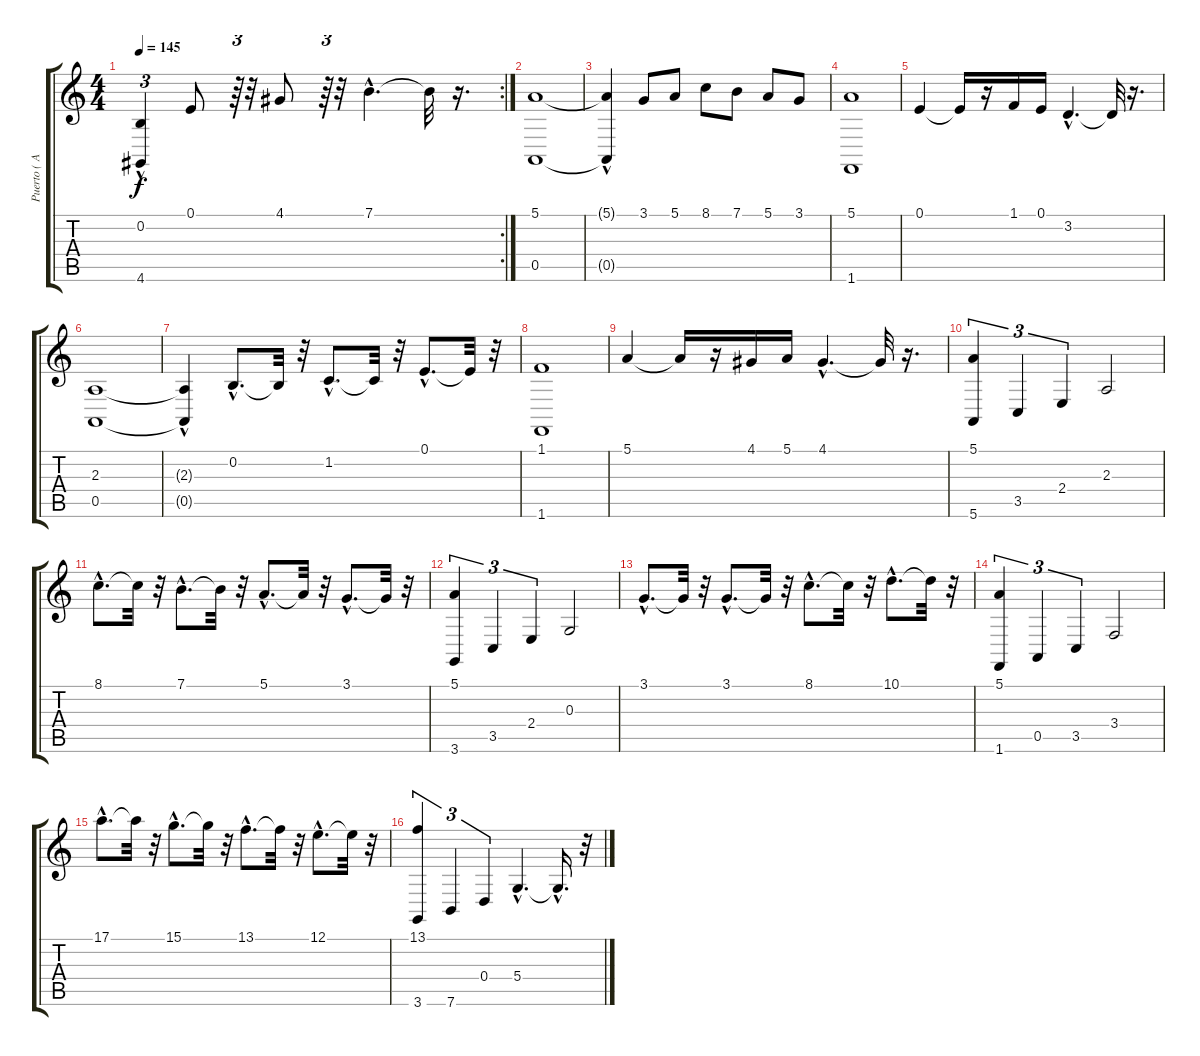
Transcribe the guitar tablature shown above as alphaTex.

\track ("Puerto ( Aoshi )" "Puerto ( A") {instrument pad1newage}
\staff {score tabs}
\tuning (E4 B3 G3 D3 A2 E2) {hide}
\rc 2
\ts (4 4)
\tempo 145
\clef g2
\ks c
(0.2 4.6{hac}).4{tu (3 2) dy f} 0.1.8 r.64{tu (3 2)} r.32 4.1.8 r.64{tu (3 2)} r.32 7.1{hac}.4{d} 7.1{t}.32 r.16{d} |
(5.1 0.5).1{instrument pad1newage} |
(5.1{hac t} 0.5{hac t}).4 3.1.8 5.1.8 8.1.8 7.1.8 5.1.8 3.1.8 |
(5.1 1.6).1 |
0.1.4 0.1{t}.16 r.16 1.1.16 0.1.16 3.2{hac}.4{d} 3.2{t}.32 r.16{d} |
(2.3 0.5).1 |
(2.3{hac t} 0.5{hac t}).4 0.2{hac}.8{d} 0.2{t}.32 r.32 1.2{hac}.8{d} 1.2{t}.32 r.32 0.1{hac}.8{d} 0.1{t}.32 r.32 |
(1.1 1.6).1 |
5.1.4 5.1{t}.16 r.16 4.1.16 5.1.16 4.1{hac}.4{d} 4.1{t}.32 r.16{d} |
(5.1 5.6).4{tu (3 2)} 3.5.4{tu (3 2)} 2.4.4{tu (3 2)} 2.3.2 |
8.1{hac}.8{d} 8.1{t}.32 r.32 7.1{hac}.8{d} 7.1{t}.32 r.32 5.1{hac}.8{d} 5.1{t}.32 r.32 3.1{hac}.8{d} 3.1{t}.32 r.32 |
(5.1 3.6).4{tu (3 2)} 3.5.4{tu (3 2)} 2.4.4{tu (3 2)} 0.3.2 |
3.1{hac}.8{d} 3.1{t}.32 r.32 3.1{hac}.8{d} 3.1{t}.32 r.32 8.1{hac}.8{d} 8.1{t}.32 r.32 10.1{hac}.8{d} 10.1{t}.32 r.32 |
(5.1 1.6).4{tu (3 2)} 0.5.4{tu (3 2)} 3.5.4{tu (3 2)} 3.4.2 |
17.1{hac}.8{d} 17.1{t}.32 r.32 15.1{hac}.8{d} 15.1{t}.32 r.32 13.1{hac}.8{d} 13.1{t}.32 r.32 12.1{hac}.8{d} 12.1{t}.32 r.32 |
(13.1 3.6).4{tu (3 2)} 7.6.4{tu (3 2)} 0.4.4{tu (3 2)} 5.4{hac}.4{d} 5.4{hac t}.16{d} r.32
